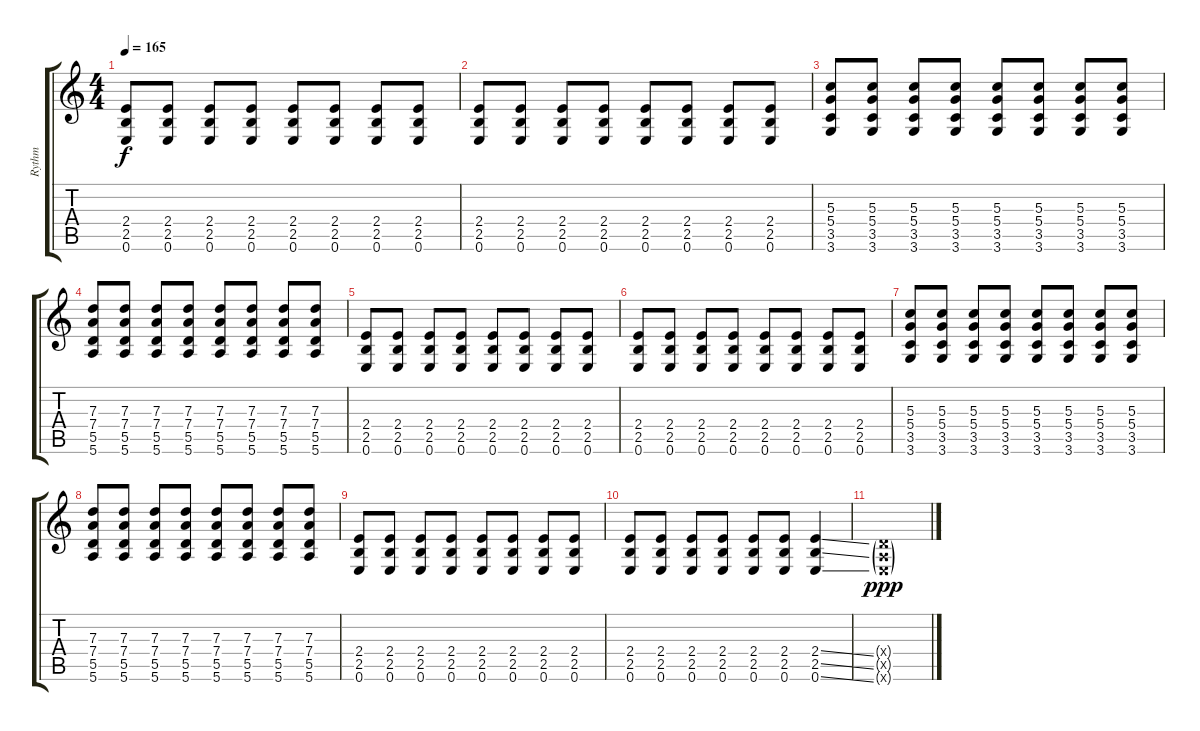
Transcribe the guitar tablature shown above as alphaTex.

\track ("Rythm" "Rythm") {instrument overdrivenguitar}
\staff {score tabs}
\tuning (E4 B3 G3 D3 A2 E2) {hide}
\ts (4 4)
\tempo 165
\clef g2
\ks c
(2.4 2.5 0.6).8{dy f} (2.4 2.5 0.6).8 (2.4 2.5 0.6).8 (2.4 2.5 0.6).8 (2.4 2.5 0.6).8 (2.4 2.5 0.6).8 (2.4 2.5 0.6).8 (2.4 2.5 0.6).8 |
(2.4 2.5 0.6).8 (2.4 2.5 0.6).8 (2.4 2.5 0.6).8 (2.4 2.5 0.6).8 (2.4 2.5 0.6).8 (2.4 2.5 0.6).8 (2.4 2.5 0.6).8 (2.4 2.5 0.6).8 |
(5.3 5.4 3.5 3.6).8 (5.3 5.4 3.5 3.6).8 (5.3 5.4 3.5 3.6).8 (5.3 5.4 3.5 3.6).8 (5.3 5.4 3.5 3.6).8 (5.3 5.4 3.5 3.6).8 (5.3 5.4 3.5 3.6).8 (5.3 5.4 3.5 3.6).8 |
(7.3 7.4 5.5 5.6).8 (7.3 7.4 5.5 5.6).8 (7.3 7.4 5.5 5.6).8 (7.3 7.4 5.5 5.6).8 (7.3 7.4 5.5 5.6).8 (7.3 7.4 5.5 5.6).8 (7.3 7.4 5.5 5.6).8 (7.3 7.4 5.5 5.6).8 |
(2.4 2.5 0.6).8 (2.4 2.5 0.6).8 (2.4 2.5 0.6).8 (2.4 2.5 0.6).8 (2.4 2.5 0.6).8 (2.4 2.5 0.6).8 (2.4 2.5 0.6).8 (2.4 2.5 0.6).8 |
(2.4 2.5 0.6).8 (2.4 2.5 0.6).8 (2.4 2.5 0.6).8 (2.4 2.5 0.6).8 (2.4 2.5 0.6).8 (2.4 2.5 0.6).8 (2.4 2.5 0.6).8 (2.4 2.5 0.6).8 |
(5.3 5.4 3.5 3.6).8 (5.3 5.4 3.5 3.6).8 (5.3 5.4 3.5 3.6).8 (5.3 5.4 3.5 3.6).8 (5.3 5.4 3.5 3.6).8 (5.3 5.4 3.5 3.6).8 (5.3 5.4 3.5 3.6).8 (5.3 5.4 3.5 3.6).8 |
(7.3 7.4 5.5 5.6).8 (7.3 7.4 5.5 5.6).8 (7.3 7.4 5.5 5.6).8 (7.3 7.4 5.5 5.6).8 (7.3 7.4 5.5 5.6).8 (7.3 7.4 5.5 5.6).8 (7.3 7.4 5.5 5.6).8 (7.3 7.4 5.5 5.6).8 |
(2.4 2.5 0.6).8 (2.4 2.5 0.6).8 (2.4 2.5 0.6).8 (2.4 2.5 0.6).8 (2.4 2.5 0.6).8 (2.4 2.5 0.6).8 (2.4 2.5 0.6).8 (2.4 2.5 0.6).8 |
(2.4 2.5 0.6).8 (2.4 2.5 0.6).8 (2.4 2.5 0.6).8 (2.4 2.5 0.6).8 (2.4 2.5 0.6).8 (2.4 2.5 0.6).8 (2.4{ss} 2.5{ss} 0.6{ss}).4 |
(0.4{g x} 0.5{g x} 0.6{g x}).1{dy ppp}
